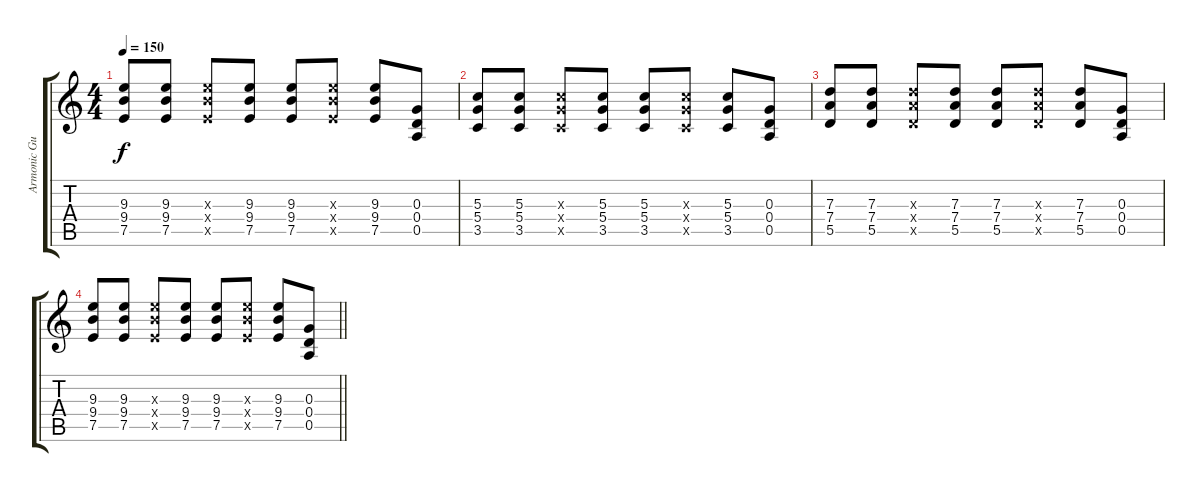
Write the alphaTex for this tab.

\track ("Armonic Guitar" "Armonic Gu") {instrument distortionguitar}
\staff {score tabs}
\tuning (E4 B3 G3 D3 A2 E2) {hide}
\ts (4 4)
\tempo 150
\clef g2
\ks c
(9.3 9.4 7.5).8{dy f} (9.3 9.4 7.5).8 (9.3{x} 9.4{x} 7.5{x}).8 (9.3 9.4 7.5).8 (9.3 9.4 7.5).8 (9.3{x} 9.4{x} 7.5{x}).8 (9.3 9.4 7.5).8 (0.3 0.4 0.5).8 |
(5.3 5.4 3.5).8 (5.3 5.4 3.5).8 (5.3{x} 5.4{x} 3.5{x}).8 (5.3 5.4 3.5).8 (5.3 5.4 3.5).8 (5.3{x} 5.4{x} 3.5{x}).8 (5.3 5.4 3.5).8 (0.3 0.4 0.5).8 |
(7.3 7.4 5.5).8 (7.3 7.4 5.5).8 (7.3{x} 7.4{x} 5.5{x}).8 (7.3 7.4 5.5).8 (7.3 7.4 5.5).8 (7.3{x} 7.4{x} 5.5{x}).8 (7.3 7.4 5.5).8 (0.3 0.4 0.5).8 |
\barLineRight lightlight
(9.3 9.4 7.5).8 (9.3 9.4 7.5).8 (9.3{x} 9.4{x} 7.5{x}).8 (9.3 9.4 7.5).8 (9.3 9.4 7.5).8 (9.3{x} 9.4{x} 7.5{x}).8 (9.3 9.4 7.5).8 (0.3 0.4 0.5).8
